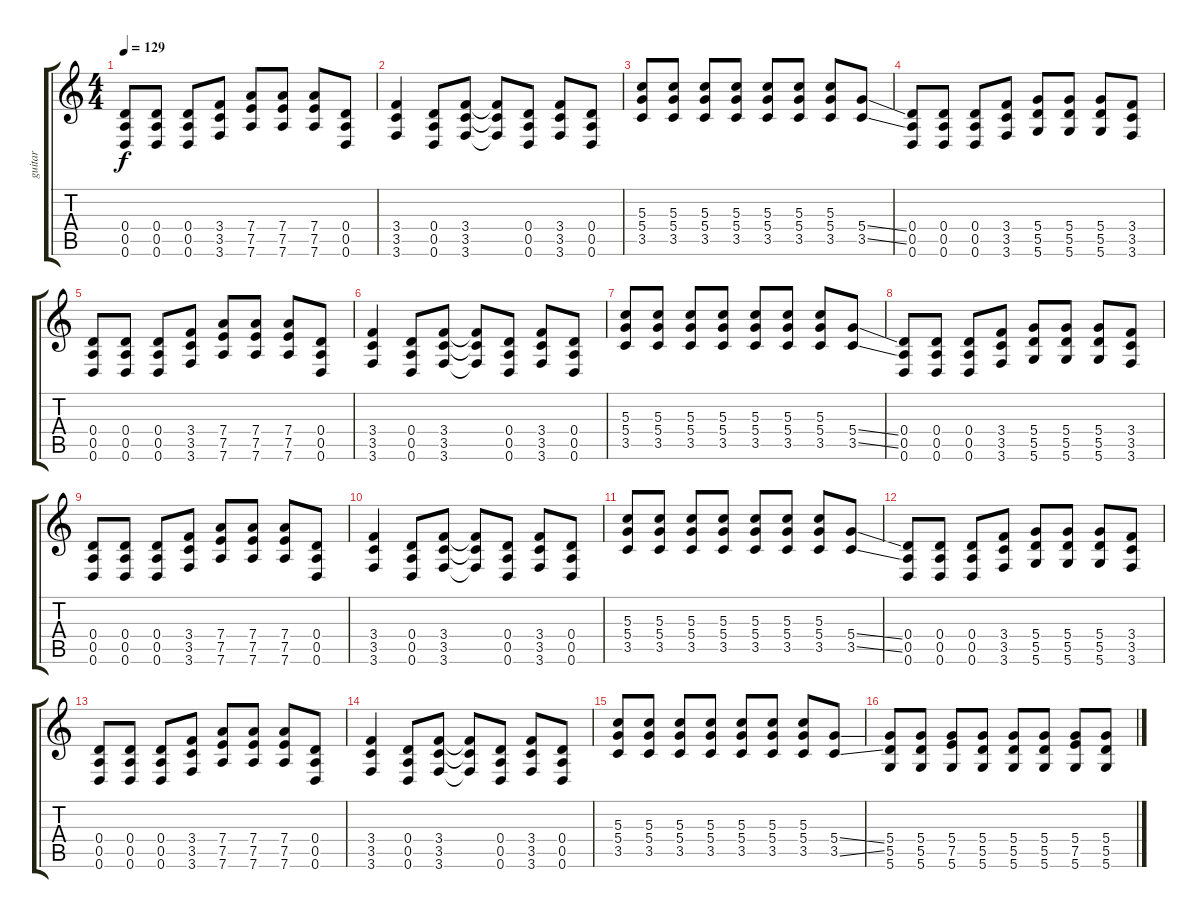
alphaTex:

\track ("guitar" "guitar") {instrument distortionguitar}
\staff {score tabs}
\tuning (E4 B3 G3 D3 A2 D2) {hide}
\ts (4 4)
\tempo 129
\clef g2
\ks c
(0.4 0.5 0.6).8{dy f} (0.4 0.5 0.6).8 (0.4 0.5 0.6).8 (3.4 3.5 3.6).8 (7.4 7.5 7.6).8 (7.4 7.5 7.6).8 (7.4 7.5 7.6).8 (0.4 0.5 0.6).8 |
(3.4 3.5 3.6).4 (0.4 0.5 0.6).8 (3.4 3.5 3.6).8 (3.4{t} 3.5{t} 3.6{t}).8 (0.4 0.5 0.6).8 (3.4 3.5 3.6).8 (0.4 0.5 0.6).8 |
(5.3 5.4 3.5).8 (5.3 5.4 3.5).8 (5.3 5.4 3.5).8 (5.3 5.4 3.5).8 (5.3 5.4 3.5).8 (5.3 5.4 3.5).8 (5.3 5.4 3.5).8 (5.4{ss} 3.5{ss}).8 |
(0.4 0.5 0.6).8 (0.4 0.5 0.6).8 (0.4 0.5 0.6).8 (3.4 3.5 3.6).8 (5.4 5.5 5.6).8 (5.4 5.5 5.6).8 (5.4 5.5 5.6).8 (3.4 3.5 3.6).8 |
(0.4 0.5 0.6).8 (0.4 0.5 0.6).8 (0.4 0.5 0.6).8 (3.4 3.5 3.6).8 (7.4 7.5 7.6).8 (7.4 7.5 7.6).8 (7.4 7.5 7.6).8 (0.4 0.5 0.6).8 |
(3.4 3.5 3.6).4 (0.4 0.5 0.6).8 (3.4 3.5 3.6).8 (3.4{t} 3.5{t} 3.6{t}).8 (0.4 0.5 0.6).8 (3.4 3.5 3.6).8 (0.4 0.5 0.6).8 |
(5.3 5.4 3.5).8 (5.3 5.4 3.5).8 (5.3 5.4 3.5).8 (5.3 5.4 3.5).8 (5.3 5.4 3.5).8 (5.3 5.4 3.5).8 (5.3 5.4 3.5).8 (5.4{ss} 3.5{ss}).8 |
(0.4 0.5 0.6).8 (0.4 0.5 0.6).8 (0.4 0.5 0.6).8 (3.4 3.5 3.6).8 (5.4 5.5 5.6).8 (5.4 5.5 5.6).8 (5.4 5.5 5.6).8 (3.4 3.5 3.6).8 |
(0.4 0.5 0.6).8 (0.4 0.5 0.6).8 (0.4 0.5 0.6).8 (3.4 3.5 3.6).8 (7.4 7.5 7.6).8 (7.4 7.5 7.6).8 (7.4 7.5 7.6).8 (0.4 0.5 0.6).8 |
(3.4 3.5 3.6).4 (0.4 0.5 0.6).8 (3.4 3.5 3.6).8 (3.4{t} 3.5{t} 3.6{t}).8 (0.4 0.5 0.6).8 (3.4 3.5 3.6).8 (0.4 0.5 0.6).8 |
(5.3 5.4 3.5).8 (5.3 5.4 3.5).8 (5.3 5.4 3.5).8 (5.3 5.4 3.5).8 (5.3 5.4 3.5).8 (5.3 5.4 3.5).8 (5.3 5.4 3.5).8 (5.4{ss} 3.5{ss}).8 |
(0.4 0.5 0.6).8 (0.4 0.5 0.6).8 (0.4 0.5 0.6).8 (3.4 3.5 3.6).8 (5.4 5.5 5.6).8 (5.4 5.5 5.6).8 (5.4 5.5 5.6).8 (3.4 3.5 3.6).8 |
(0.4 0.5 0.6).8 (0.4 0.5 0.6).8 (0.4 0.5 0.6).8 (3.4 3.5 3.6).8 (7.4 7.5 7.6).8 (7.4 7.5 7.6).8 (7.4 7.5 7.6).8 (0.4 0.5 0.6).8 |
(3.4 3.5 3.6).4 (0.4 0.5 0.6).8 (3.4 3.5 3.6).8 (3.4{t} 3.5{t} 3.6{t}).8 (0.4 0.5 0.6).8 (3.4 3.5 3.6).8 (0.4 0.5 0.6).8 |
(5.3 5.4 3.5).8 (5.3 5.4 3.5).8 (5.3 5.4 3.5).8 (5.3 5.4 3.5).8 (5.3 5.4 3.5).8 (5.3 5.4 3.5).8 (5.3 5.4 3.5).8 (5.4{ss} 3.5{ss}).8 |
(5.4 5.5 5.6).8 (5.4 5.5 5.6).8 (5.4 7.5 5.6).8 (5.4 5.5 5.6).8 (5.4 5.5 5.6).8 (5.4 5.5 5.6).8 (5.4 7.5 5.6).8 (5.4 5.5 5.6).8
